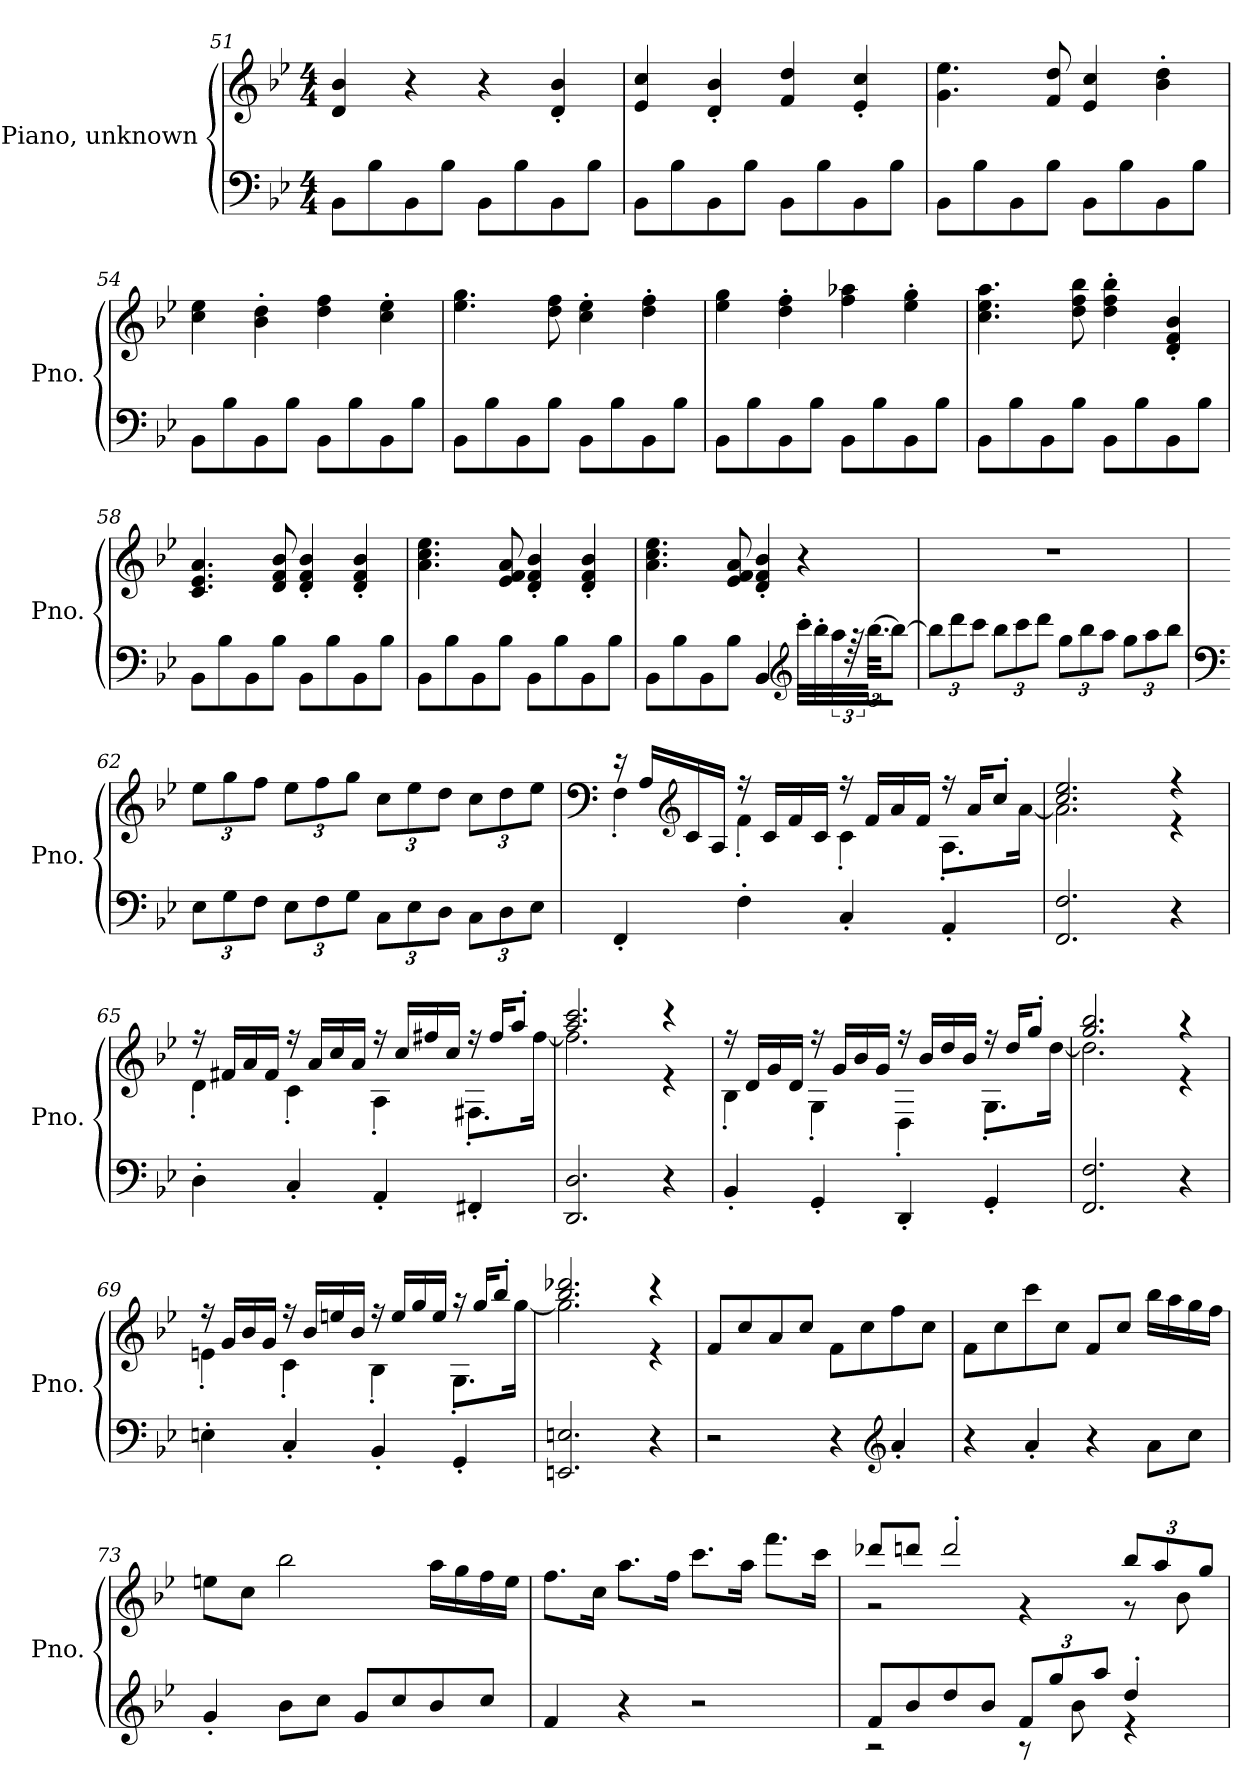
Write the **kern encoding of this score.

**kern	**kern
*part1	*part1
*staff2	*staff1
*I"Piano, unknown	*
*I'Pno.	*
*clefF4	*clefG2
*k[b-e-]	*k[b-e-]
*M4/4	*M4/4
=51	=51
8BB-\L	4d/ 4b-/
8B-\	.
8BB-\	4r
8B-\J	.
8BB-\L	4r
8B-\	.
8BB-\	4d/' 4b-/'
8B-\J	.
!!LO:LB:g=z
=52	=52
8BB-\L	4e-/ 4cc/
8B-\	.
8BB-\	4d/' 4b-/'
8B-\J	.
8BB-\L	4f/ 4dd/
8B-\	.
8BB-\	4e-/' 4cc/'
8B-\J	.
=53	=53
8BB-\L	4.g\ 4.ee-\
8B-\	.
8BB-\	.
8B-\J	8f/ 8dd/
8BB-\L	4e-/ 4cc/
8B-\	.
8BB-\	4b-\' 4dd\'
8B-\J	.
=54	=54
8BB-\L	4cc\ 4ee-\
8B-\	.
8BB-\	4b-\' 4dd\'
8B-\J	.
8BB-\L	4dd\ 4ff\
8B-\	.
8BB-\	4cc\' 4ee-\'
8B-\J	.
=55	=55
8BB-\L	4.ee-\ 4.gg\
8B-\	.
8BB-\	.
8B-\J	8dd\ 8ff\
8BB-\L	4cc\' 4ee-\'
8B-\	.
8BB-\	4dd\' 4ff\'
8B-\J	.
=56	=56
8BB-\L	4ee-\ 4gg\
8B-\	.
8BB-\	4dd\' 4ff\'
8B-\J	.
8BB-\L	4ff\ 4aa-X\
8B-\	.
8BB-\	4ee-\' 4gg\'
8B-\J	.
!!LO:LB:g=z
=57	=57
8BB-\L	4.cc\ 4.ee-\ 4.aa\
8B-\	.
8BB-\	.
8B-\J	8dd\ 8ff\ 8bb-\
8BB-\L	4dd\' 4ff\' 4bb-\'
8B-\	.
8BB-\	4d/' 4f/' 4b-/'
8B-\J	.
=58	=58
8BB-\L	4.c/ 4.e-/ 4.a/
8B-\	.
8BB-\	.
8B-\J	8d/ 8f/ 8b-/
8BB-\L	4d/' 4f/' 4b-/'
8B-\	.
8BB-\	4d/' 4f/' 4b-/'
8B-\J	.
=59	=59
8BB-\L	4.a\ 4.cc\ 4.ee-\
8B-\	.
8BB-\	.
8B-\J	8e-/ 8f/ 8a/
8BB-\L	4d/' 4f/' 4b-/'
8B-\	.
8BB-\	4d/' 4f/' 4b-/'
8B-\J	.
=60	=60
8BB-\L	4.a\ 4.cc\ 4.ee-\
8B-\	.
8BB-\	.
8B-\J	8e-/ 8f/ 8a/
4BB-/	4d/' 4f/' 4b-/'
*clefG2	*
32ccc'\LLL	4r
32bb-'\	.
48aa\JJJ	.
96r	.
[48.bb-\KKL	.
8bb-\J_	.
!!LO:LB:g=z
=61	=61
*Xbrackettup	*
12bb-\L]	1r
12ddd\	.
12ccc\J	.
12bb-\L	.
12ccc\	.
12ddd\J	.
12gg\L	.
12bb-\	.
12aa\J	.
12gg\L	.
12aa\	.
12bb-\J	.
=62	=62
*clefF4	*
*	*Xbrackettup
12E-\L	12ee-\L
12G\	12gg\
12F\J	12ff\J
12E-\L	12ee-\L
12F\	12ff\
12G\J	12gg\J
12C\L	12cc\L
12E-\	12ee-\
12D\J	12dd\J
12C\L	12cc\L
12D\	12dd\
12E-\J	12ee-\J
!!LO:LB:g=z
=63	=63
*	*clefF4
*	*^
4FF'/	16r	4F'\
.	16A/LL	.
*	*clefG2	*
.	16c/	.
.	16A/JJ	.
4F'\	16r	4f'\
.	16c/LL	.
.	16f/	.
.	16c/JJ	.
4C'/	16r	4c'\
.	16f/LL	.
.	16a/	.
.	16f/JJ	.
4AA'/	16r	8.A'\L
.	16a/KL	.
.	8cc'/J	.
.	.	[16a\Jk
=64	=64	=64
2.FF/ 2.F/	2.cc/ 2.ee-/	2.a\]
4r	4r	4r
=65	=65	=65
4D'\	16r	4d'\
.	16f#X/LL	.
.	16a/	.
.	16f#/JJ	.
4C'/	16r	4c'\
.	16a/LL	.
.	16cc/	.
.	16a/JJ	.
4AA'/	16r	4A'\
.	16cc/LL	.
.	16ff#X/	.
.	16cc/JJ	.
4FF#X'/	16r	8.F#X'\L
.	16ff#/KL	.
.	8aa'/J	.
.	.	[16ff#\Jk
=66	=66	=66
2.DD/ 2.D/	2.aa/ 2.ccc/	2.ff#\]
4r	4r	4r
!!LO:LB:g=z	!!
=67	=67	=67
4BB-'/	16r	4B-'\
.	16d/LL	.
.	16g/	.
.	16d/JJ	.
4GG'/	16r	4G'\
.	16g/LL	.
.	16b-/	.
.	16g/JJ	.
4DD'/	16r	4D'\
.	16b-/LL	.
.	16dd/	.
.	16b-/JJ	.
4GG'/	16r	8.G'\L
.	16dd/KL	.
.	8gg'/J	.
.	.	[16dd\Jk
=68	=68	=68
2.FF/ 2.F/	2.gg/ 2.bb-/	2.dd\]
4r	4r	4r
=69	=69	=69
4En'\	16r	4en'\
.	16g/LL	.
.	16b-/	.
.	16g/JJ	.
4C'/	16r	4c'\
.	16b-/LL	.
.	16een/	.
.	16b-/JJ	.
4BB-'/	16r	4B-'\
.	16ee/LL	.
.	16gg/	.
.	16ee/JJ	.
4GG'/	16r	8.G'\L
.	16gg/KL	.
.	8bb-'/J	.
.	.	[16gg\Jk
=70	=70	=70
2.EEn/ 2.En/	2.bb-/ 2.ddd-X/	2.gg\]
4r	4r	4r
*	*v	*v
!!LO:PB:g=z
=71	=71
2r	8f/L
.	8cc/
.	8a/
.	8cc/J
4r	8f\L
.	8cc\
*clefG2	*
4a'/	8ff\
.	8cc\J
=72	=72
4r	8f\L
.	8cc\
4a'/	8ccc\
.	8cc\J
4r	8f/L
.	8cc/J
8a\L	16bb-\LL
.	16aa\
8cc\J	16gg\
.	16ff\JJ
=73	=73
4g'/	8een\L
.	8cc\J
8b-\L	2bb-\
8cc\J	.
8g/L	.
8cc/	.
8b-/	16aa\LL
.	16gg\
8cc/J	16ff\
.	16ee\JJ
=74	=74
4f/	8.ff\L
.	16cc\Jk
4r	8.aa\L
.	16ff\Jk
2r	8.ccc\L
.	16aa\Jk
.	8.fff\L
.	16ccc\Jk
!!LO:LB:g=z
=75	=75
*^	*^
8f/L	2r	8ddd-X/L	2r
8b-/	.	8dddn/J	.
8dd/	.	2ddd'/	.
8b-/J	.	.	.
12f/L	8r	.	4r
12gg/	.	.	.
.	8b-\	.	.
12aa/J	.	.	.
4dd'/	4r	12bb-/L	8r
.	.	12aa/	.
.	.	.	8b-\
.	.	12gg/J	.
*v	*v	*	*
*	*v	*v
=	=
*-	*-
